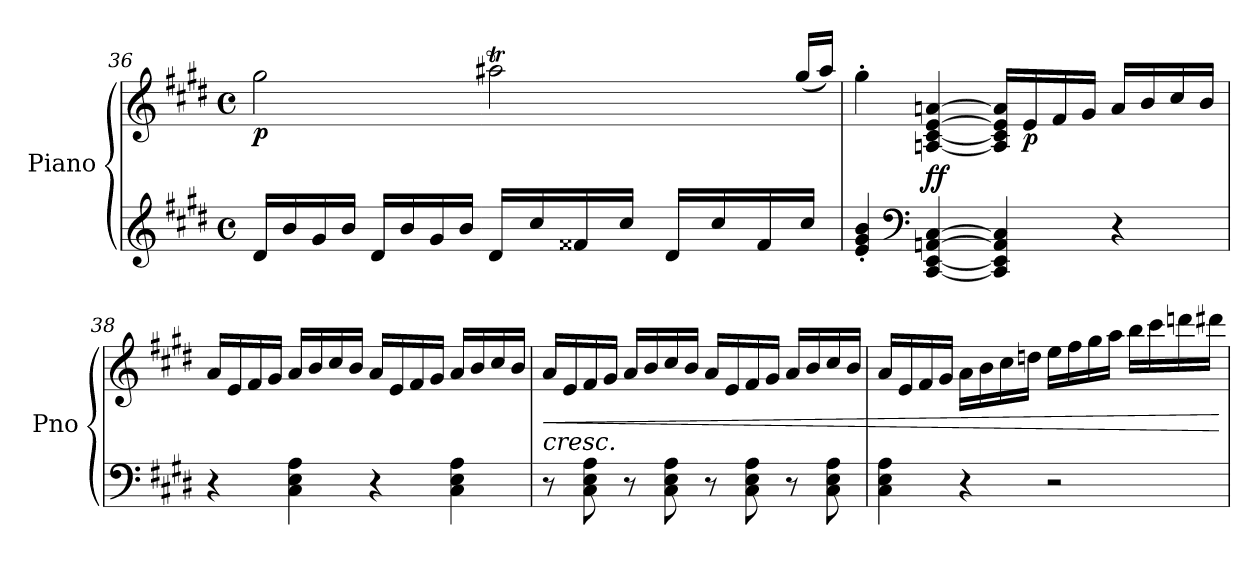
**kern	**kern	**dynam
*part1	*part1	*part1
*staff2	*staff1	*staff1/2
*I"Piano	*	*
*I'Pno	*	*
*clefG2	*clefG2	*
*k[f#c#g#d#]	*k[f#c#g#d#]	*
*M4/4	*M4/4	*
*met(c)	*met(c)	*
=36	=36	=36
*	*^	*
!	!	!	!LO:DY:b
16d#/LL	2gg#\	2ryy	p
16b/	.	.	.
16g#/	.	.	.
16b/JJ	.	.	.
16d#/LL	.	.	.
16b/	.	.	.
16g#/	.	.	.
16b/JJ	.	.	.
*	*	*Xtuplet	*
16d#/LL	2aa#Xt\	30ryy	.
.	.	30bb!yy	.
16cc#/	.	.	.
.	.	30aa#!yy	.
.	.	30bb!yy	.
16f##X/	.	.	.
.	.	30aa#!yy	.
.	.	30bb!yy	.
16cc#/JJ	.	.	.
.	.	30aa#!yy	.
.	.	30bb!yy	.
16d#/LL	.	.	.
.	.	30aa#!yy	.
.	.	30bb!yy	.
16cc#/	.	.	.
.	.	30aa#!yy	.
.	.	30bbTTT!yy	.
16f##/	.	.	.
.	.	30aa#!yy	.
.	.	(<30gg#/LL	.
16cc#/JJ	.	.	.
.	.	30aa#/JJ)	.
*	*v	*v	*
!!LO:LB:g=z
=37	=37	=37
4e/' 4g#/' 4b/'	4gg#'\	.
*clefF4	*	*
!	!	!LO:DY:b
[4CC#/ [4EE/ [4AAn/ [4C#/	[4An/ [4c#/ [4e/ [4an/	ff
4CC#/] 4EE/] 4AA/] 4C#/]	16A/] 16c#/] 16e/] 16a/]LL	.
!	!	!LO:DY:b
.	16e/	p
.	16f#/	.
.	16g#/JJ	.
4r	16a/LL	.
.	16b/	.
.	16cc#/	.
.	16b/JJ	.
!!LO:LB:g=z
=38	=38	=38
4r	16a/LL	.
.	16e/	.
.	16f#/	.
.	16g#/JJ	.
4C#\ 4E\ 4A\	16a/LL	.
.	16b/	.
.	16cc#/	.
.	16b/JJ	.
4r	16a/LL	.
.	16e/	.
.	16f#/	.
.	16g#/JJ	.
4C#\ 4E\ 4A\	16a/LL	.
.	16b/	.
.	16cc#/	.
.	16b/JJ	.
=39	=39	=39
!	!LO:TX:b:i:t=cresc.	!
!	!	!LO:HP:b
8r	16a/LL	<
.	16e/	.
8C#\ 8E\ 8A\	16f#/	.
.	16g#/JJ	.
8r	16a/LL	.
.	16b/	.
8C#\ 8E\ 8A\	16cc#/	.
.	16b/JJ	.
8r	16a/LL	.
.	16e/	.
8C#\ 8E\ 8A\	16f#/	.
.	16g#/JJ	.
8r	16a/LL	.
.	16b/	.
8C#\ 8E\ 8A\	16cc#/	.
.	16b/JJ	.
=40	=40	=40
4C#\ 4E\ 4A\	16a/LL	.
.	16e/	.
.	16f#/	.
.	16g#/JJ	.
4r	16a\LL	.
.	16b\	.
.	16cc#\	.
.	16ddn\JJ	.
2r	16ee\LL	.
.	16ff#\	.
.	16gg#\	.
.	16aa\JJ	.
.	16bb\LL	.
.	16ccc#\	.
.	16dddn\	.
.	16ddd#X\JJ	.
.	.	[
=	=	=
*-	*-	*-
